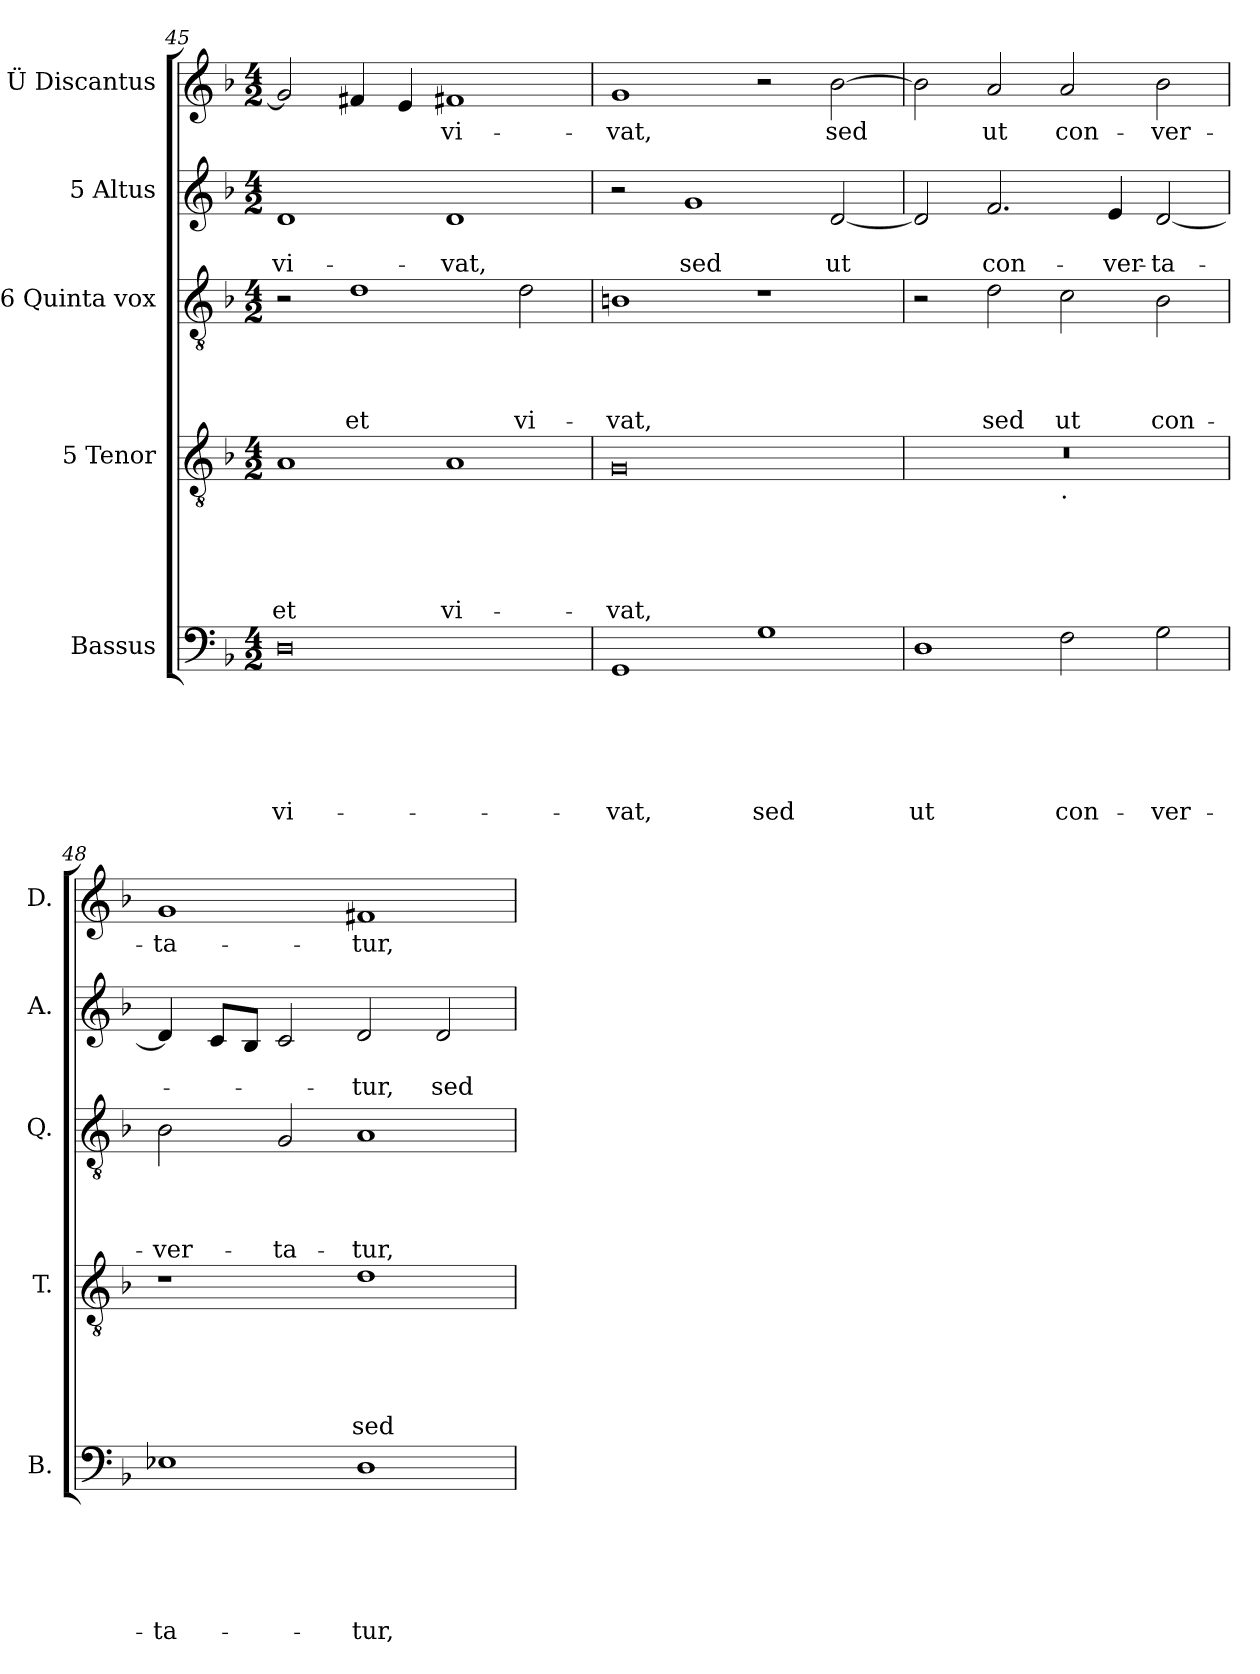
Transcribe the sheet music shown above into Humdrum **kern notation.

**kern	**text	**text	**text	**text	**text	**text	**kern	**text	**text	**text	**text	**text	**kern	**text	**text	**text	**text	**kern	**text	**text	**kern	**text
*part5	*part5	*part5	*part5	*part5	*part5	*part5	*part4	*part4	*part4	*part4	*part4	*part4	*part3	*part3	*part3	*part3	*part3	*part2	*part2	*part2	*part1	*part1
*staff5	*staff5	*staff5	*staff5	*staff5	*staff5	*staff5	*staff4	*staff4	*staff4	*staff4	*staff4	*staff4	*staff3	*staff3	*staff3	*staff3	*staff3	*staff2	*staff2	*staff2	*staff1	*staff1
*I"Bassus	*	*	*	*	*	*	*I"5 Tenor	*	*	*	*	*	*I"6 Quinta vox	*	*	*	*	*I"5 Altus	*	*	*I"Ü Discantus	*
*I'B.	*	*	*	*	*	*	*I'T.	*	*	*	*	*	*I'Q.	*	*	*	*	*I'A.	*	*	*I'D.	*
!!LO:PB:g=z
*clefF4	*	*	*	*	*	*	*clefGv2	*	*	*	*	*	*clefGv2	*	*	*	*	*clefG2	*	*	*clefG2	*
*k[b-]	*	*	*	*	*	*	*k[b-]	*	*	*	*	*	*k[b-]	*	*	*	*	*k[b-]	*	*	*k[b-]	*
*F:	*	*	*	*	*	*	*F:	*	*	*	*	*	*F:	*	*	*	*	*F:	*	*	*F:	*
*M4/2	*	*	*	*	*	*	*M4/2	*	*	*	*	*	*M4/2	*	*	*	*	*M4/2	*	*	*M4/2	*
=45	=45	=45	=45	=45	=45	=45	=45	=45	=45	=45	=45	=45	=45	=45	=45	=45	=45	=45	=45	=45	=45	=45
!	!	!	!	!	!	!LO:LY:b:rj	!	!	!	!	!	!LO:LY:b	!	!	!	!	!	!	!	!LO:LY:b	!	!
0D	.	.	.	.	.	vi-	1A	.	.	.	.	et	2r	.	.	.	.	1d	.	vi-	2g/]	.
!	!	!	!	!	!	!	!	!	!	!	!	!	!	!	!	!	!LO:LY:b	!	!	!	!	!
.	.	.	.	.	.	.	.	.	.	.	.	.	1d	.	.	.	et	.	.	.	4f#X/	.
.	.	.	.	.	.	.	.	.	.	.	.	.	.	.	.	.	.	.	.	.	4e/	.
!	!	!	!	!	!	!	!	!	!	!	!	!LO:LY:b	!	!	!	!	!	!	!	!LO:LY:b	!	!LO:LY:b
.	.	.	.	.	.	.	1A	.	.	.	.	vi-	.	.	.	.	.	1d	.	-vat,	1f#X	vi-
!	!	!	!	!	!	!	!	!	!	!	!	!	!	!	!	!	!LO:LY:b	!	!	!	!	!
.	.	.	.	.	.	.	.	.	.	.	.	.	2d\	.	.	.	vi-	.	.	.	.	.
=46	=46	=46	=46	=46	=46	=46	=46	=46	=46	=46	=46	=46	=46	=46	=46	=46	=46	=46	=46	=46	=46	=46
!	!	!	!	!	!	!LO:LY:b	!	!	!	!	!	!LO:LY:b	!	!	!	!	!LO:LY:b	!	!	!	!	!LO:LY:b
1GG	.	.	.	.	.	-vat,	0G	.	.	.	.	-vat,	1Bn	.	.	.	-vat,	2r	.	.	1g	-vat,
!	!	!	!	!	!	!	!	!	!	!	!	!	!	!	!	!	!	!	!	!LO:LY:b	!	!
.	.	.	.	.	.	.	.	.	.	.	.	.	.	.	.	.	.	1g	.	sed	.	.
!	!	!	!	!	!	!LO:LY:b	!	!	!	!	!	!	!	!	!	!	!	!	!	!	!	!
1G	.	.	.	.	.	sed	.	.	.	.	.	.	1r	.	.	.	.	.	.	.	2r	.
!	!	!	!	!	!	!	!	!	!	!	!	!	!	!	!	!	!	!	!	!LO:LY:b	!	!LO:LY:b
.	.	.	.	.	.	.	.	.	.	.	.	.	.	.	.	.	.	[<2d/	.	ut	[>2b-\	sed
=47	=47	=47	=47	=47	=47	=47	=47	=47	=47	=47	=47	=47	=47	=47	=47	=47	=47	=47	=47	=47	=47	=47
!	!	!	!	!	!	!LO:LY:b	!	!	!	!	!	!	!	!	!	!	!	!	!	!	!	!
*	*	*	*	*	*	*	*^	*	*	*	*	*	*	*	*	*	*	*	*	*	*	*
1D	.	.	.	.	.	ut	0r	1ryy	.	.	.	.	.	2r	.	.	.	.	2d/]	.	.	2b-\]	.
!	!	!	!	!	!	!	!	!	!	!	!	!	!	!	!	!	!	!LO:LY:b	!	!	!LO:LY:b	!	!LO:LY:b
.	.	.	.	.	.	.	.	.	.	.	.	.	.	2d\	.	.	.	sed	2.f/	.	con-	2a/	ut
!	!	!	!	!	!	!	!	!LO:TX:b:t=.	!	!	!	!	!	!	!	!	!	!	!	!	!	!	!
!	!	!	!	!	!	!LO:LY:b	!	!	!	!	!	!	!	!	!	!	!	!LO:LY:b	!	!	!	!	!LO:LY:b
2F\	.	.	.	.	.	con-	.	1ryy	.	.	.	.	.	2c\	.	.	.	ut	.	.	.	2a/	con-
!	!	!	!	!	!	!	!	!	!	!	!	!	!	!	!	!	!	!	!	!	!LO:LY:b	!	!
.	.	.	.	.	.	.	.	.	.	.	.	.	.	.	.	.	.	.	4e/	.	-ver-	.	.
!	!	!	!	!	!	!LO:LY:b	!	!	!	!	!	!	!	!	!	!	!	!LO:LY:b	!	!	!LO:LY:b	!	!LO:LY:b
2G\	.	.	.	.	.	-ver-	.	.	.	.	.	.	.	2B-\	.	.	.	con-	[<2d/	.	-ta-	2b-\	-ver-
=48	=48	=48	=48	=48	=48	=48	=48	=48	=48	=48	=48	=48	=48	=48	=48	=48	=48	=48	=48	=48	=48	=48	=48
!	!	!	!	!	!	!LO:LY:b	!	!	!	!	!	!	!	!	!	!	!	!LO:LY:b	!	!	!	!	!LO:LY:b
*	*	*	*	*	*	*	*v	*v	*	*	*	*	*	*	*	*	*	*	*	*	*	*	*
1E-X	.	.	.	.	.	-ta-	1r	.	.	.	.	.	2B-\	.	.	.	-ver-	4d/]	.	.	1g	-ta-
.	.	.	.	.	.	.	.	.	.	.	.	.	.	.	.	.	.	8c/L	.	.	.	.
.	.	.	.	.	.	.	.	.	.	.	.	.	.	.	.	.	.	8B-/J	.	.	.	.
!	!	!	!	!	!	!	!	!	!	!	!	!	!	!	!	!	!LO:LY:b	!	!	!	!	!
.	.	.	.	.	.	.	.	.	.	.	.	.	2G/	.	.	.	-ta-	2c/	.	.	.	.
!	!	!	!	!	!	!LO:LY:b	!	!	!	!	!	!LO:LY:b	!	!	!	!	!LO:LY:b	!	!	!LO:LY:b	!	!LO:LY:b
1D	.	.	.	.	.	-tur,	1d	.	.	.	.	sed	1A	.	.	.	-tur,	2d/	.	-tur,	1f#X	-tur,
!	!	!	!	!	!	!	!	!	!	!	!	!	!	!	!	!	!	!	!	!LO:LY:b	!	!
.	.	.	.	.	.	.	.	.	.	.	.	.	.	.	.	.	.	2d/	.	sed	.	.
=	=	=	=	=	=	=	=	=	=	=	=	=	=	=	=	=	=	=	=	=	=	=
*-	*-	*-	*-	*-	*-	*-	*-	*-	*-	*-	*-	*-	*-	*-	*-	*-	*-	*-	*-	*-	*-	*-
